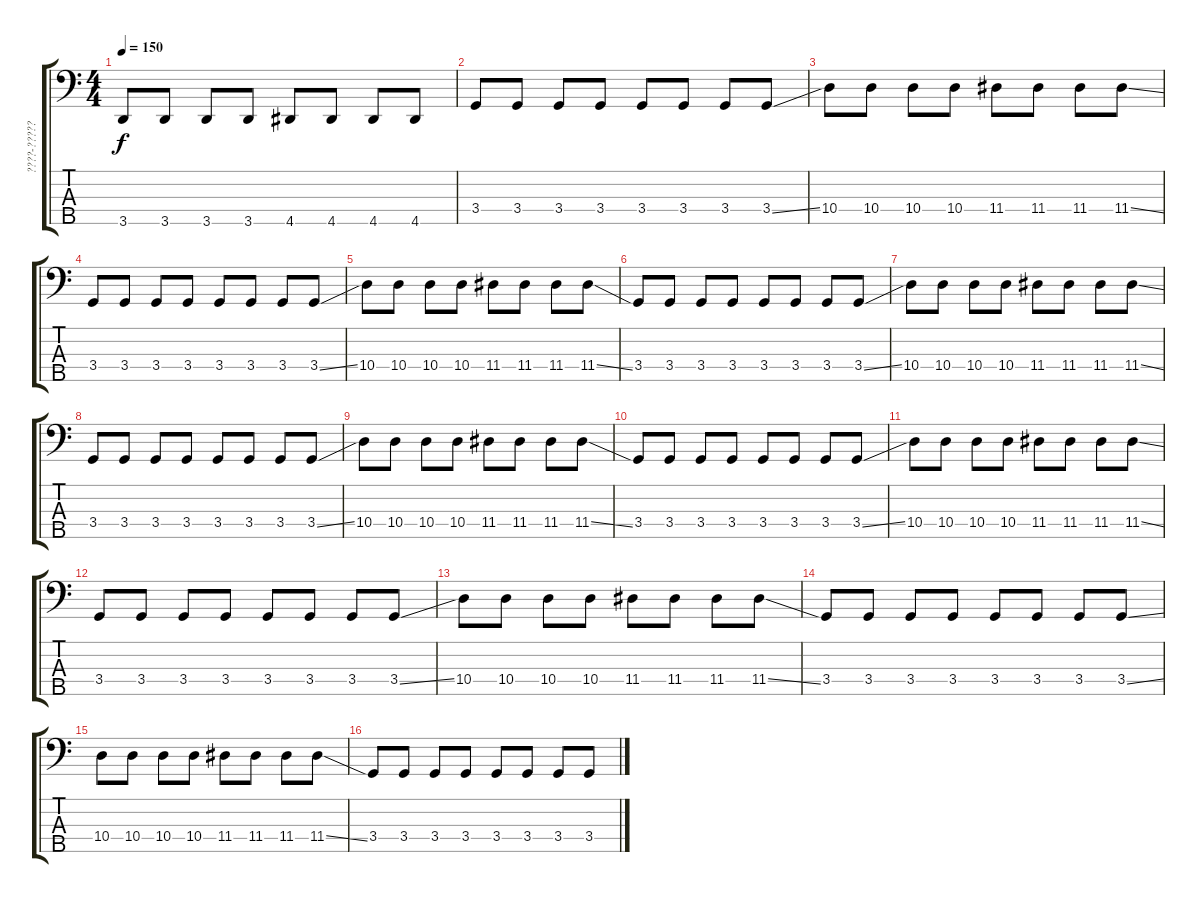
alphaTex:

\track ("????-??????" "????-?????") {instrument electricbassfinger}
\staff {score tabs}
\tuning (G2 D2 A1 E1 B0) {hide}
\ts (4 4)
\tempo 150
\clef f4
\ks c
3.5.8{dy f} 3.5.8 3.5.8 3.5.8 4.5.8 4.5.8 4.5.8 4.5.8 |
3.4.8 3.4.8 3.4.8 3.4.8 3.4.8 3.4.8 3.4.8 3.4{ss}.8 |
10.4.8 10.4.8 10.4.8 10.4.8 11.4.8 11.4.8 11.4.8 11.4{ss}.8 |
3.4.8 3.4.8 3.4.8 3.4.8 3.4.8 3.4.8 3.4.8 3.4{ss}.8 |
10.4.8 10.4.8 10.4.8 10.4.8 11.4.8 11.4.8 11.4.8 11.4{ss}.8 |
3.4.8 3.4.8 3.4.8 3.4.8 3.4.8 3.4.8 3.4.8 3.4{ss}.8 |
10.4.8 10.4.8 10.4.8 10.4.8 11.4.8 11.4.8 11.4.8 11.4{ss}.8 |
3.4.8 3.4.8 3.4.8 3.4.8 3.4.8 3.4.8 3.4.8 3.4{ss}.8 |
10.4.8 10.4.8 10.4.8 10.4.8 11.4.8 11.4.8 11.4.8 11.4{ss}.8 |
3.4.8 3.4.8 3.4.8 3.4.8 3.4.8 3.4.8 3.4.8 3.4{ss}.8 |
10.4.8 10.4.8 10.4.8 10.4.8 11.4.8 11.4.8 11.4.8 11.4{ss}.8 |
3.4.8 3.4.8 3.4.8 3.4.8 3.4.8 3.4.8 3.4.8 3.4{ss}.8 |
10.4.8 10.4.8 10.4.8 10.4.8 11.4.8 11.4.8 11.4.8 11.4{ss}.8 |
3.4.8 3.4.8 3.4.8 3.4.8 3.4.8 3.4.8 3.4.8 3.4{ss}.8 |
10.4.8 10.4.8 10.4.8 10.4.8 11.4.8 11.4.8 11.4.8 11.4{ss}.8 |
3.4.8 3.4.8 3.4.8 3.4.8 3.4.8 3.4.8 3.4.8 3.4{ss}.8
